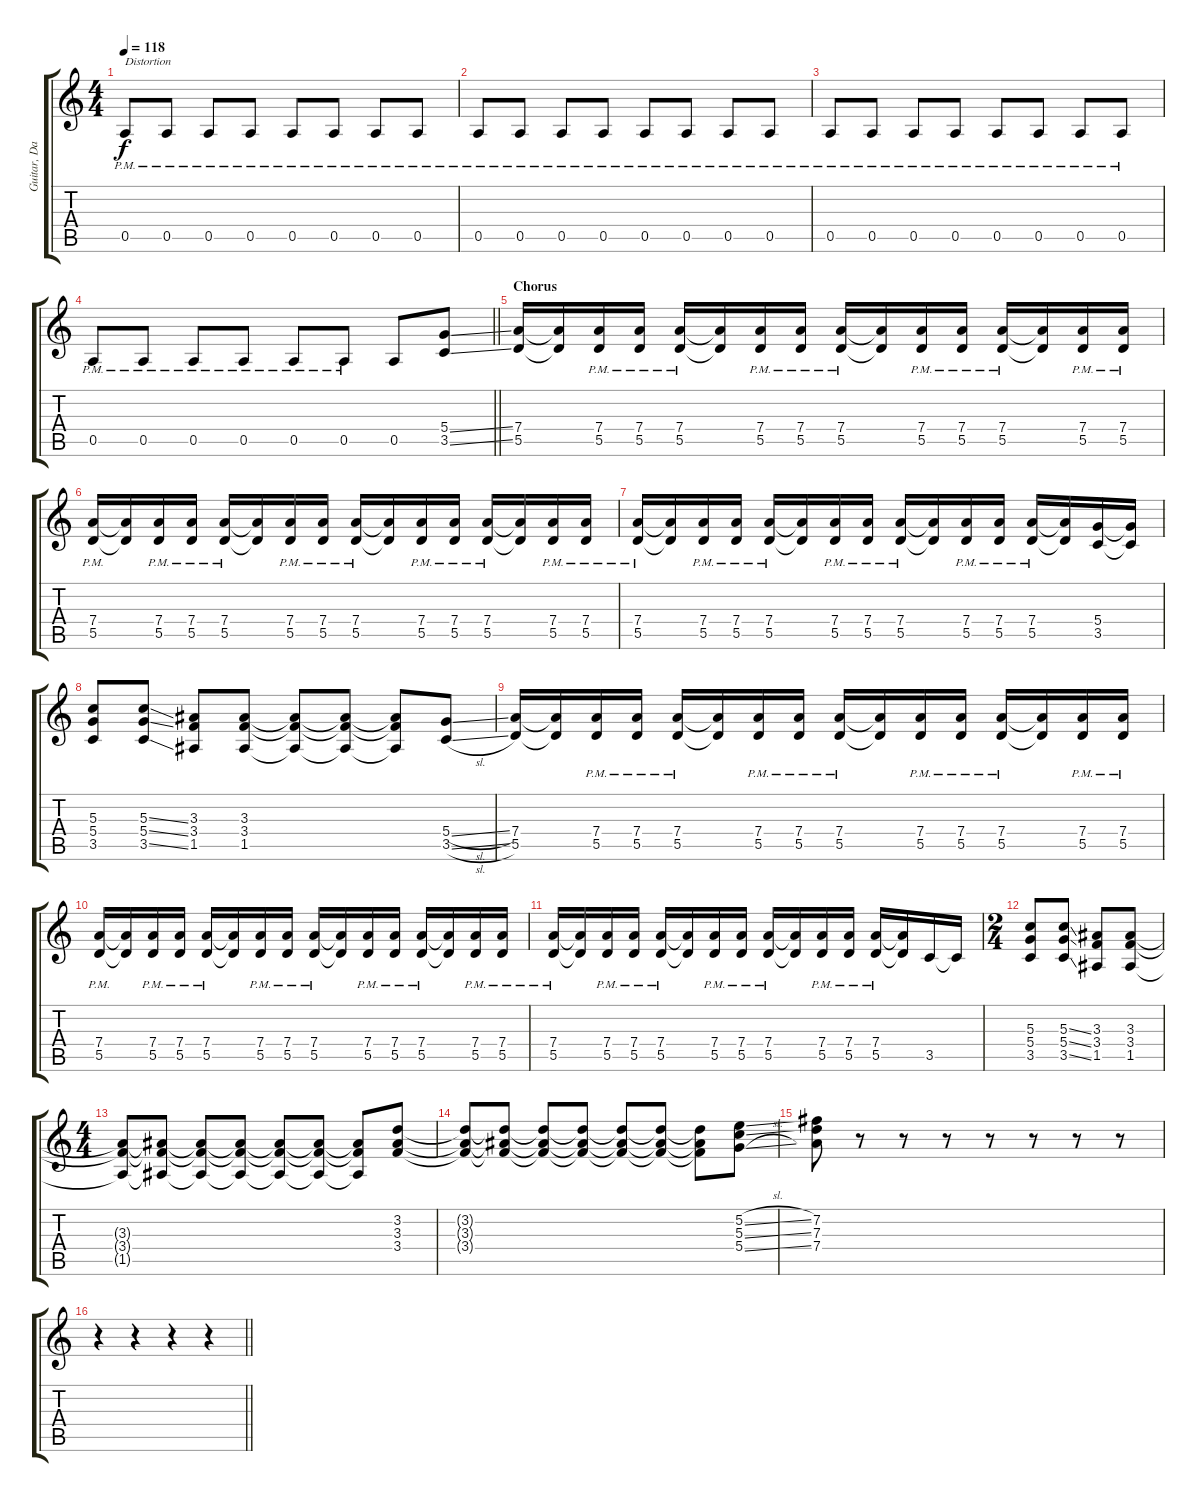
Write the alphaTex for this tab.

\track ("Guitar, Dan" "Guitar, Da") {instrument distortionguitar}
\staff {score tabs}
\tuning (E4 B3 G3 D3 A2 E2) {hide}
\ts (4 4)
\tempo 118
\clef g2
\ks c
0.5{pm}.8{txt "Distortion" dy f instrument distortionguitar} 0.5{pm}.8 0.5{pm}.8 0.5{pm}.8 0.5{pm}.8 0.5{pm}.8 0.5{pm}.8 0.5{pm}.8 |
0.5{pm}.8 0.5{pm}.8 0.5{pm}.8 0.5{pm}.8 0.5{pm}.8 0.5{pm}.8 0.5{pm}.8 0.5{pm}.8 |
0.5{pm}.8 0.5{pm}.8 0.5{pm}.8 0.5{pm}.8 0.5{pm}.8 0.5{pm}.8 0.5{pm}.8 0.5{pm}.8 |
\barLineRight lightlight
0.5{pm}.8 0.5{pm}.8 0.5{pm}.8 0.5{pm}.8 0.5{pm}.8 0.5{pm}.8 0.5.8 (5.4{ss} 3.5{ss}).8 |
\section ("" "Chorus")
(7.4 5.5).16 (7.4{t} 5.5{t}).16 (7.4{pm} 5.5{pm}).16 (7.4{pm} 5.5{pm}).16 (7.4{pm} 5.5{pm}).16 (7.4{t} 5.5{t}).16 (7.4{pm} 5.5{pm}).16 (7.4{pm} 5.5{pm}).16 (7.4{pm} 5.5{pm}).16 (7.4{t} 5.5{t}).16 (7.4{pm} 5.5{pm}).16 (7.4{pm} 5.5{pm}).16 (7.4{pm} 5.5{pm}).16 (7.4{t} 5.5{t}).16 (7.4{pm} 5.5{pm}).16 (7.4{pm} 5.5{pm}).16 |
(7.4{pm} 5.5{pm}).16 (7.4{t} 5.5{t}).16 (7.4{pm} 5.5{pm}).16 (7.4{pm} 5.5{pm}).16 (7.4{pm} 5.5{pm}).16 (7.4{t} 5.5{t}).16 (7.4{pm} 5.5{pm}).16 (7.4{pm} 5.5{pm}).16 (7.4{pm} 5.5{pm}).16 (7.4{t} 5.5{t}).16 (7.4{pm} 5.5{pm}).16 (7.4{pm} 5.5{pm}).16 (7.4{pm} 5.5{pm}).16 (7.4{t} 5.5{t}).16 (7.4{pm} 5.5{pm}).16 (7.4{pm} 5.5{pm}).16 |
(7.4{pm} 5.5{pm}).16 (7.4{t} 5.5{t}).16 (7.4{pm} 5.5{pm}).16 (7.4{pm} 5.5{pm}).16 (7.4{pm} 5.5{pm}).16 (7.4{t} 5.5{t}).16 (7.4{pm} 5.5{pm}).16 (7.4{pm} 5.5{pm}).16 (7.4{pm} 5.5{pm}).16 (7.4{t} 5.5{t}).16 (7.4{pm} 5.5{pm}).16 (7.4{pm} 5.5{pm}).16 (7.4{pm} 5.5{pm}).16 (7.4{t} 5.5{t}).16 (5.4 3.5).16 (5.4{t} 3.5{t}).16 |
(5.3 5.4 3.5).8 (5.3{ss} 5.4{ss} 3.5{ss}).8 (3.3 3.4 1.5).8 (3.3 3.4 1.5).8 (3.3{t} 3.4{t} 1.5{t}).8 (3.3{t} 3.4{t} 1.5{t}).8 (3.3{t} 3.4{t} 1.5{t}).8 (5.4{sl} 3.5{sl}).8 |
(7.4 5.5).16 (7.4{t} 5.5{t}).16 (7.4{pm} 5.5{pm}).16 (7.4{pm} 5.5{pm}).16 (7.4{pm} 5.5{pm}).16 (7.4{t} 5.5{t}).16 (7.4{pm} 5.5{pm}).16 (7.4{pm} 5.5{pm}).16 (7.4{pm} 5.5{pm}).16 (7.4{t} 5.5{t}).16 (7.4{pm} 5.5{pm}).16 (7.4{pm} 5.5{pm}).16 (7.4{pm} 5.5{pm}).16 (7.4{t} 5.5{t}).16 (7.4{pm} 5.5{pm}).16 (7.4{pm} 5.5{pm}).16 |
(7.4{pm} 5.5{pm}).16 (7.4{t} 5.5{t}).16 (7.4{pm} 5.5{pm}).16 (7.4{pm} 5.5{pm}).16 (7.4{pm} 5.5{pm}).16 (7.4{t} 5.5{t}).16 (7.4{pm} 5.5{pm}).16 (7.4{pm} 5.5{pm}).16 (7.4{pm} 5.5{pm}).16 (7.4{t} 5.5{t}).16 (7.4{pm} 5.5{pm}).16 (7.4{pm} 5.5{pm}).16 (7.4{pm} 5.5{pm}).16 (7.4{t} 5.5{t}).16 (7.4{pm} 5.5{pm}).16 (7.4{pm} 5.5{pm}).16 |
(7.4{pm} 5.5{pm}).16 (7.4{t} 5.5{t}).16 (7.4{pm} 5.5{pm}).16 (7.4{pm} 5.5{pm}).16 (7.4{pm} 5.5{pm}).16 (7.4{t} 5.5{t}).16 (7.4{pm} 5.5{pm}).16 (7.4{pm} 5.5{pm}).16 (7.4{pm} 5.5{pm}).16 (7.4{t} 5.5{t}).16 (7.4{pm} 5.5{pm}).16 (7.4{pm} 5.5{pm}).16 (7.4{pm} 5.5{pm}).16 (7.4{t} 5.5{t}).16 3.5.16 3.5{t}.16 |
\ts (2 4)
(5.3 5.4 3.5).8 (5.3{ss} 5.4{ss} 3.5{ss}).8 (3.3 3.4 1.5).8 (3.3 3.4 1.5).8 |
\ts (4 4)
(3.3{t} 3.4{t} 1.5{t}).8 (3.3{t} 3.4{t} 1.5{t}).8 (3.3{t} 3.4{t} 1.5{t}).8 (3.3{t} 3.4{t} 1.5{t}).8 (3.3{t} 3.4{t} 1.5{t}).8 (3.3{t} 3.4{t} 1.5{t}).8 (3.3{t} 3.4{t} 1.5{t}).8 (3.2 3.3 3.4).8 |
(3.2{t} 3.3{t} 3.4{t}).8 (3.2{t} 3.3{t} 3.4{t}).8 (3.2{t} 3.3{t} 3.4{t}).8 (3.2{t} 3.3{t} 3.4{t}).8 (3.2{t} 3.3{t} 3.4{t}).8 (3.2{t} 3.3{t} 3.4{t}).8 (3.2{t} 3.3{t} 3.4{t}).8 (5.2{sl} 5.3{sl} 5.4{sl}).8 |
(7.2 7.3 7.4).8 r.8 r.8 r.8 r.8 r.8 r.8 r.8 |
\barLineRight lightlight
r.4 r.4 r.4 r.4
